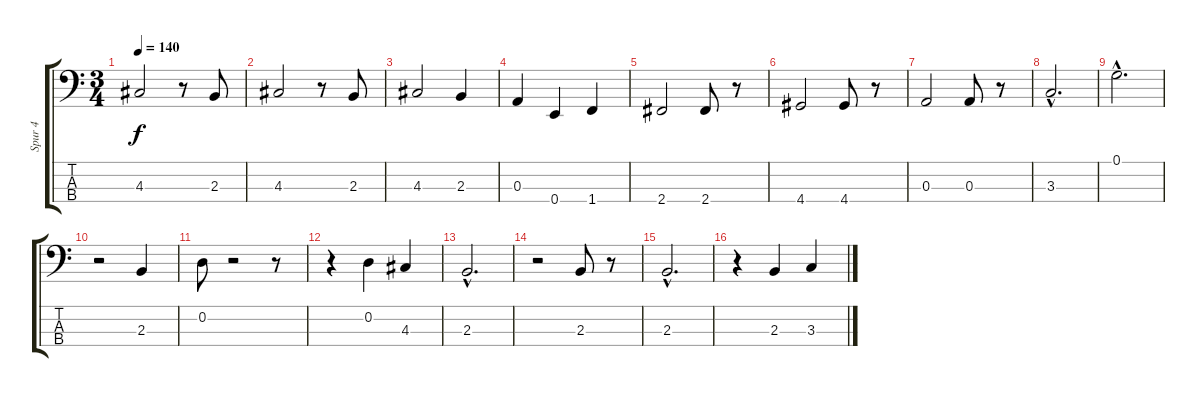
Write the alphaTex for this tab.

\track ("Spur 4" "Spur 4") {instrument acousticbass}
\staff {score tabs}
\tuning (G2 D2 A1 E1) {hide}
\ts (3 4)
\tempo 140
\clef f4
\ks c
4.3.2{dy f} r.8 2.3.8 |
4.3.2 r.8 2.3.8 |
4.3.2 2.3.4 |
0.3.4 0.4.4 1.4.4 |
2.4.2 2.4.8 r.8 |
4.4.2 4.4.8 r.8 |
0.3.2 0.3.8 r.8 |
3.3{hac}.2{d} |
0.1{hac}.2{d} |
r.2 2.3.4 |
0.2.8 r.2 r.8 |
r.4 0.2.4 4.3.4 |
2.3{hac}.2{d} |
r.2 2.3.8 r.8 |
2.3{hac}.2{d} |
r.4 2.3.4 3.3.4
